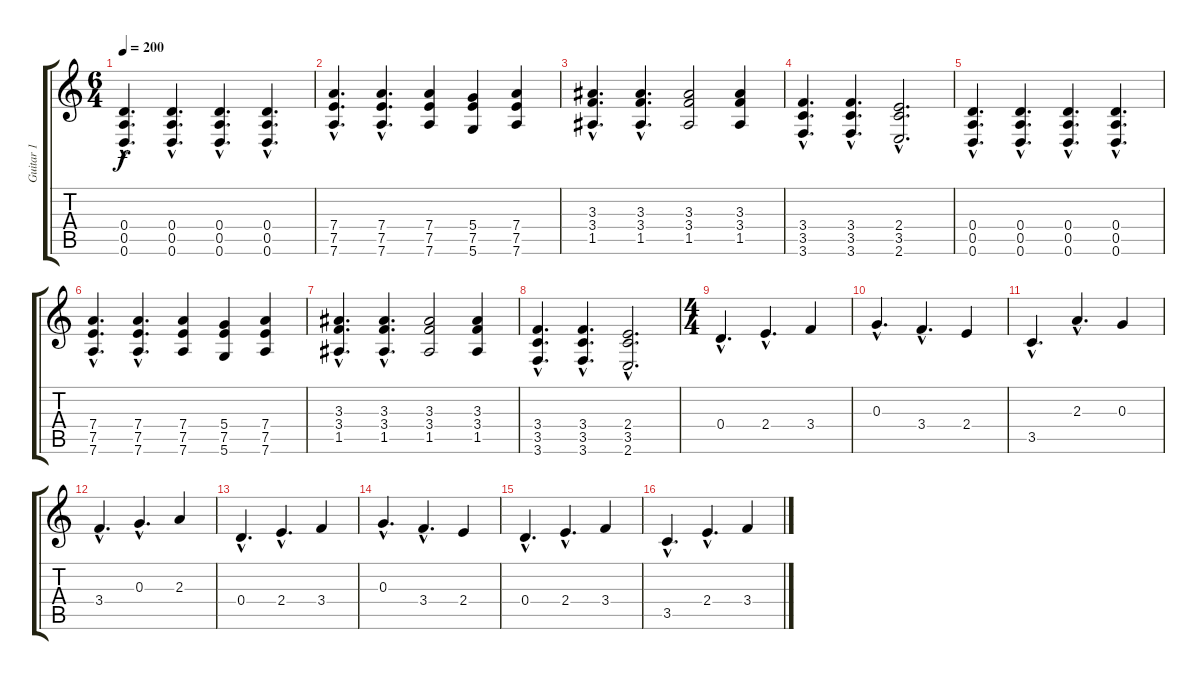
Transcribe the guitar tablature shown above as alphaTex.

\track ("Guitar 1" "Guitar 1") {instrument distortionguitar}
\staff {score tabs}
\tuning (E4 B3 G3 D3 A2 D2) {hide}
\ts (6 4)
\tempo 200
\clef g2
\ks c
(0.4{hac} 0.5{hac} 0.6{hac}).4{d dy f} (0.4{hac} 0.5{hac} 0.6{hac}).4{d} (0.4{hac} 0.5{hac} 0.6{hac}).4{d} (0.4{hac} 0.5{hac} 0.6{hac}).4{d} |
(7.4{hac} 7.5{hac} 7.6{hac}).4{d} (7.4{hac} 7.5{hac} 7.6{hac}).4{d} (7.4 7.5 7.6).4 (5.4 7.5 5.6).4 (7.4 7.5 7.6).4 |
(3.3{hac} 3.4{hac} 1.5{hac}).4{d} (3.3{hac} 3.4{hac} 1.5{hac}).4{d} (3.3 3.4 1.5).2 (3.3 3.4 1.5).4 |
(3.4{hac} 3.5{hac} 3.6{hac}).4{d} (3.4{hac} 3.5{hac} 3.6{hac}).4{d} (2.4{hac} 3.5{hac} 2.6{hac}).2{d} |
(0.4{hac} 0.5{hac} 0.6{hac}).4{d} (0.4{hac} 0.5{hac} 0.6{hac}).4{d} (0.4{hac} 0.5{hac} 0.6{hac}).4{d} (0.4{hac} 0.5{hac} 0.6{hac}).4{d} |
(7.4{hac} 7.5{hac} 7.6{hac}).4{d} (7.4{hac} 7.5{hac} 7.6{hac}).4{d} (7.4 7.5 7.6).4 (5.4 7.5 5.6).4 (7.4 7.5 7.6).4 |
(3.3{hac} 3.4{hac} 1.5{hac}).4{d} (3.3{hac} 3.4{hac} 1.5{hac}).4{d} (3.3 3.4 1.5).2 (3.3 3.4 1.5).4 |
(3.4{hac} 3.5{hac} 3.6{hac}).4{d} (3.4{hac} 3.5{hac} 3.6{hac}).4{d} (2.4{hac} 3.5{hac} 2.6{hac}).2{d} |
\ts (4 4)
0.4{hac}.4{d} 2.4{hac}.4{d} 3.4.4 |
0.3{hac}.4{d} 3.4{hac}.4{d} 2.4.4 |
3.5{hac}.4{d} 2.3{hac}.4{d} 0.3.4 |
3.4{hac}.4{d} 0.3{hac}.4{d} 2.3.4 |
0.4{hac}.4{d} 2.4{hac}.4{d} 3.4.4 |
0.3{hac}.4{d} 3.4{hac}.4{d} 2.4.4 |
0.4{hac}.4{d} 2.4{hac}.4{d} 3.4.4 |
3.5{hac}.4{d} 2.4{hac}.4{d} 3.4.4
